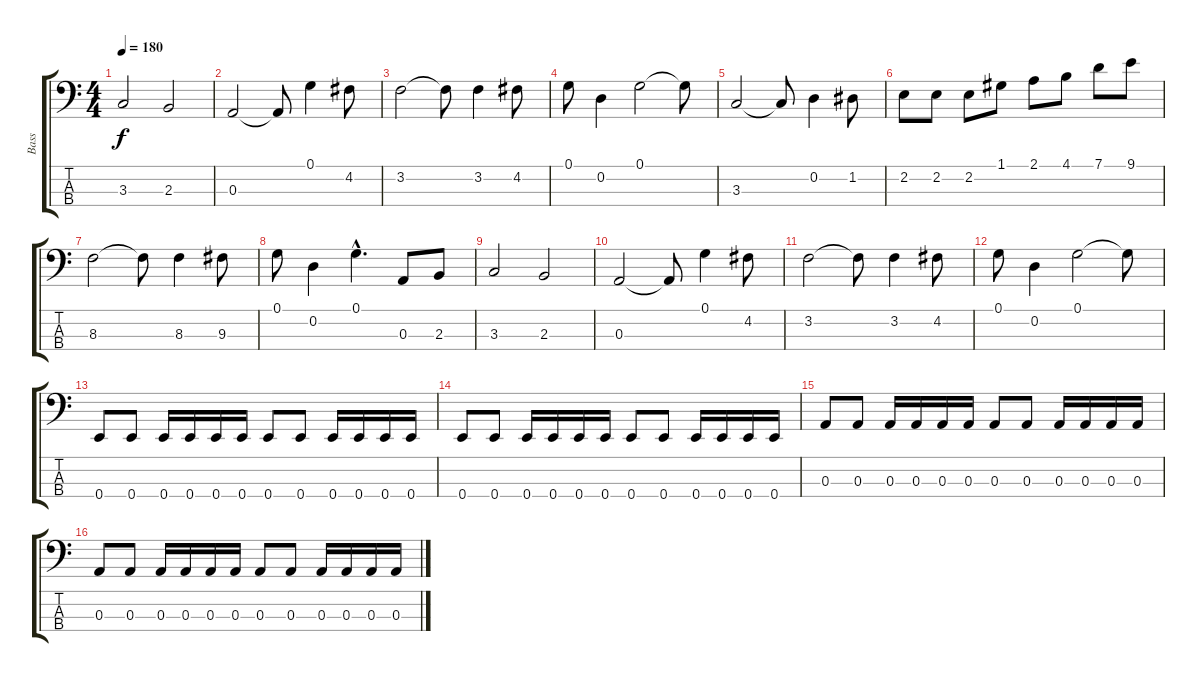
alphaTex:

\track ("Bass" "Bass") {instrument electricbassfinger}
\staff {score tabs}
\tuning (G2 D2 A1 E1) {hide}
\ts (4 4)
\tempo 180
\clef f4
\ks c
3.3.2{dy f} 2.3.2 |
0.3.2 0.3{t}.8 0.1.4 4.2.8 |
3.2.2 3.2{t}.8 3.2.4 4.2.8 |
0.1.8 0.2.4 0.1.2 0.1{t}.8 |
3.3.2 3.3{t}.8 0.2.4 1.2.8 |
2.2.8 2.2.8 2.2.8 1.1.8 2.1.8 4.1.8 7.1.8 9.1.8 |
8.3.2 8.3{t}.8 8.3.4 9.3.8 |
0.1.8 0.2.4 0.1{hac}.4{d} 0.3.8 2.3.8 |
3.3.2 2.3.2 |
0.3.2 0.3{t}.8 0.1.4 4.2.8 |
3.2.2 3.2{t}.8 3.2.4 4.2.8 |
0.1.8 0.2.4 0.1.2 0.1{t}.8 |
0.4.8 0.4.8 0.4.16 0.4.16 0.4.16 0.4.16 0.4.8 0.4.8 0.4.16 0.4.16 0.4.16 0.4.16 |
0.4.8 0.4.8 0.4.16 0.4.16 0.4.16 0.4.16 0.4.8 0.4.8 0.4.16 0.4.16 0.4.16 0.4.16 |
0.3.8 0.3.8 0.3.16 0.3.16 0.3.16 0.3.16 0.3.8 0.3.8 0.3.16 0.3.16 0.3.16 0.3.16 |
0.3.8 0.3.8 0.3.16 0.3.16 0.3.16 0.3.16 0.3.8 0.3.8 0.3.16 0.3.16 0.3.16 0.3.16
